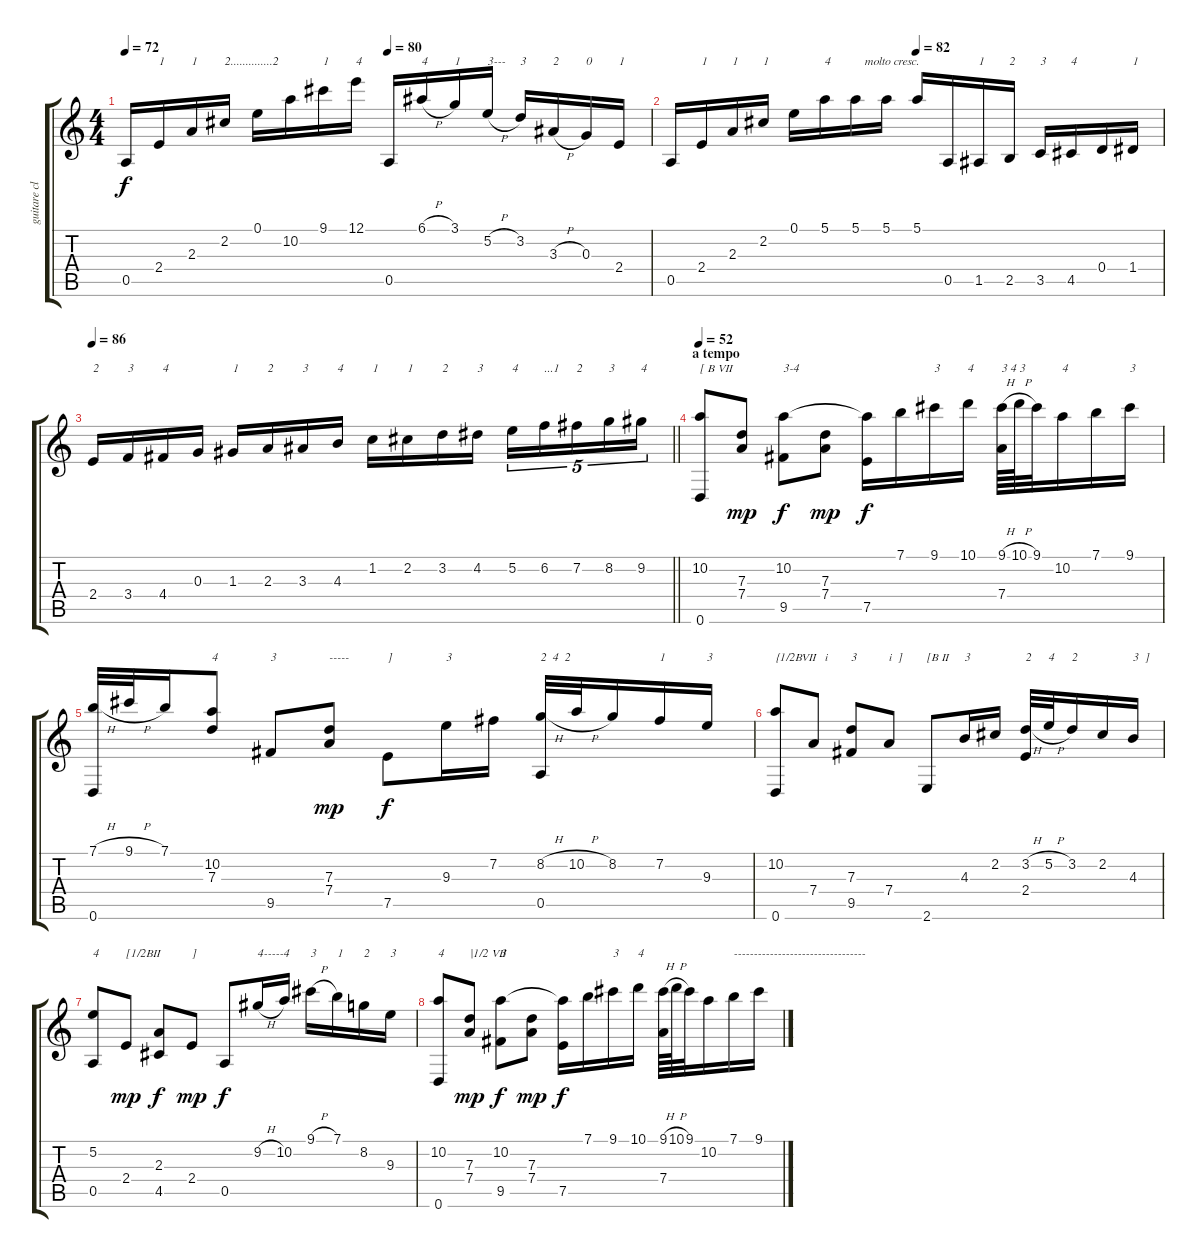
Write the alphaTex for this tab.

\track ("guitare classique" "guitare cl") {instrument acousticguitarnylon}
\staff {score tabs}
\tuning (E4 B3 G3 D3 A2 D2) {hide}
\ts (4 4)
\tempo 72
\tempo (80 0.5)
\clef g2
\ks c
0.5.16{dy f} 2.4.16{txt "1"} 2.3.16{txt "1"} 2.2.16{txt "2..............2"} 0.1.16 10.2.16 9.1.16{txt "1"} 12.1.16{txt "4"} 0.5.16 6.1{h}.16{txt "4"} 3.1.16{txt "1"} 5.2{h}.16{txt "3---"} 3.2.16{txt "3"} 3.3{h}.16{txt "2"} 0.3.16{txt "0"} 2.4.16{txt "1"} |
\tempo (82 0.5)
0.5.16 2.4.16{txt "1"} 2.3.16{txt "1"} 2.2.16{txt "1"} 0.1.16 5.1.16{txt "4"} 5.1.16{txt "   molto cresc."} 5.1.16 5.1.16 0.5.16 1.5.16{txt "1"} 2.5.16{txt "2"} 3.5.16{txt "3"} 4.5.16{txt "4"} 0.4.16 1.4.16{txt "1"} |
\tempo 86
\barLineRight lightlight
2.4.16{txt "2"} 3.4.16{txt "3"} 4.4.16{txt "4"} 0.3.16 1.3.16{txt "1"} 2.3.16{txt "2"} 3.3.16{txt "3"} 4.3.16{txt "4"} 1.2.16{txt "1"} 2.2.16{txt "1"} 3.2.16{txt "2"} 4.2.16{txt "3"} 5.2.16{tu (5 4) txt "4"} 6.2.16{tu (5 4) txt "...1"} 7.2.16{tu (5 4) txt "2"} 8.2.16{tu (5 4) txt "3"} 9.2.16{tu (5 4) txt "4"} |
\section ("" "a tempo")
\tempo 52
(10.2 0.6).8{txt "[ B VII"} (7.3 7.4).8{dy mp} (10.2 9.5).8{txt "3-4" dy f} (7.3 7.4).8{dy mp} (10.2{t} 7.5).16{dy f} 7.1.16 9.1.16{txt "3"} 10.1.16{txt "4"} (9.1{h} 7.4).64{txt "3 4 3"} 10.1{h}.64 9.1.32 10.2.16{txt "4"} 7.1.16 9.1.16{txt "3"} |
(7.1{h} 0.6).32 9.1{h}.32 7.1.16 (10.2 7.3).8{txt "4"} 9.5.8{txt "3"} (7.3 7.4).8{txt "-----" dy mp} 7.5.8{txt "]" dy f} 9.3.16{txt "3"} 7.2.16 (8.2{h} 0.5).32{txt "2  4  2"} 10.2{h}.32 8.2.16 7.2.16{txt "1"} 9.3.16{txt "3"} |
(10.2 0.6).8{txt "{1/2BVII   i"} 7.4.8 (7.3 9.5).8{txt "3"} 7.4.8{txt "i  ]"} 2.6.8{txt "[B II"} 4.3.16{txt "3"} 2.2.16 (3.2{h} 2.4).32{txt "2"} 5.2{h}.32{txt "4"} 3.2.16{txt "2"} 2.2.16 4.3.16{txt "3  ]"} |
(5.2 0.5).8{txt "4"} 2.4.8{txt "[1/2BII" dy mp} (2.3 4.5).8{dy f} 2.4.8{txt "]" dy mp} 0.5.8{dy f} 9.2{h}.16{txt "4-----4"} 10.2.16 9.1{h}.16{txt "3"} 7.1.16{txt "1"} 8.2.16{txt "2"} 9.3.16{txt "3"} |
(10.2 0.6).8{txt "4"} (7.3 7.4).8{txt "|1/2 VII" dy mp} (10.2 9.5).8{txt "3" dy f} (7.3 7.4).8{dy mp} (10.2{t} 7.5).16{dy f} 7.1.16 9.1.16{txt "3"} 10.1.16{txt "4"} (9.1{h} 7.4).64 10.1{h}.64 9.1.32 10.2.16 7.1.16{txt "---------------------------------"} 9.1.16
